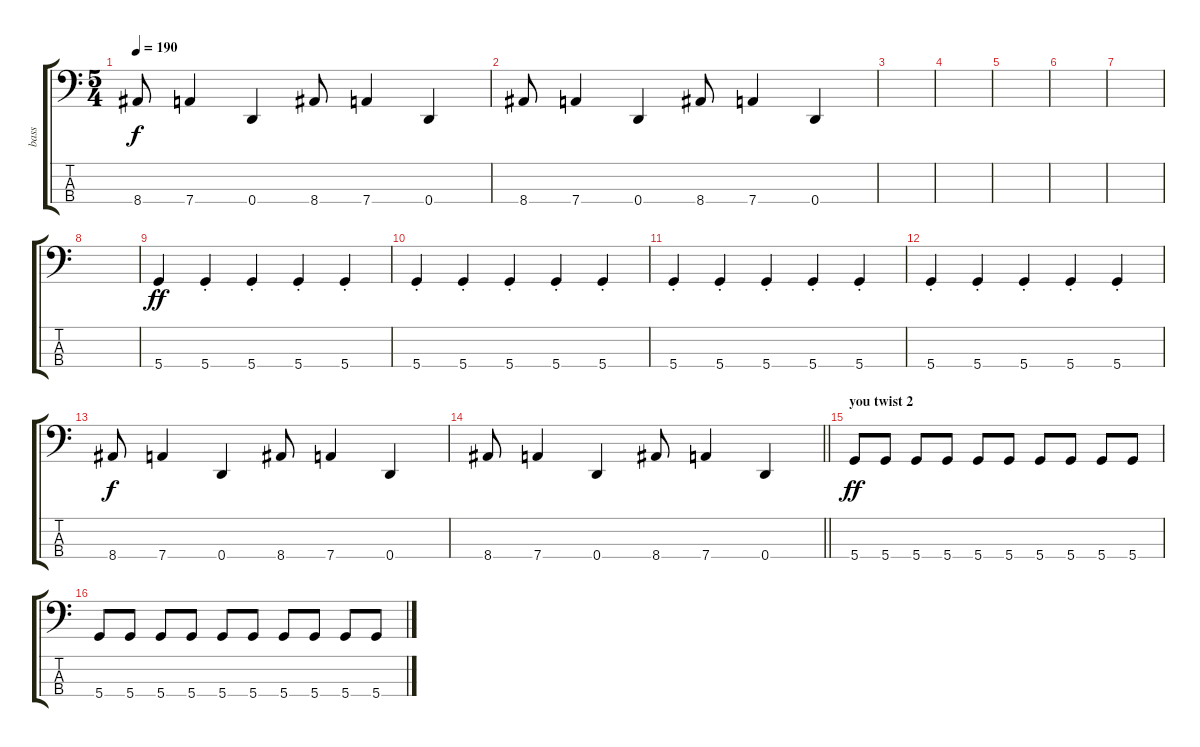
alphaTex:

\track ("bass" "bass") {instrument electricbasspick}
\staff {score tabs}
\tuning (G2 D2 A1 D1) {hide}
\ts (5 4)
\tempo 190
\clef f4
\ks c
8.4.8{dy f} 7.4.4 0.4.4 8.4.8 7.4.4 0.4.4 |
8.4.8 7.4.4 0.4.4 8.4.8 7.4.4 0.4.4 |
|
|
|
|
|
|
5.4{st}.4{dy ff} 5.4{st}.4 5.4{st}.4 5.4{st}.4 5.4{st}.4 |
5.4{st}.4 5.4{st}.4 5.4{st}.4 5.4{st}.4 5.4{st}.4 |
5.4{st}.4 5.4{st}.4 5.4{st}.4 5.4{st}.4 5.4{st}.4 |
5.4{st}.4 5.4{st}.4 5.4{st}.4 5.4{st}.4 5.4{st}.4 |
8.4.8{dy f} 7.4.4 0.4.4 8.4.8 7.4.4 0.4.4 |
\barLineRight lightlight
8.4.8 7.4.4 0.4.4 8.4.8 7.4.4 0.4.4 |
\section ("" "you twist 2")
5.4.8{dy ff} 5.4.8 5.4.8 5.4.8 5.4.8 5.4.8 5.4.8 5.4.8 5.4.8 5.4.8 |
5.4.8 5.4.8 5.4.8 5.4.8 5.4.8 5.4.8 5.4.8 5.4.8 5.4.8 5.4.8
